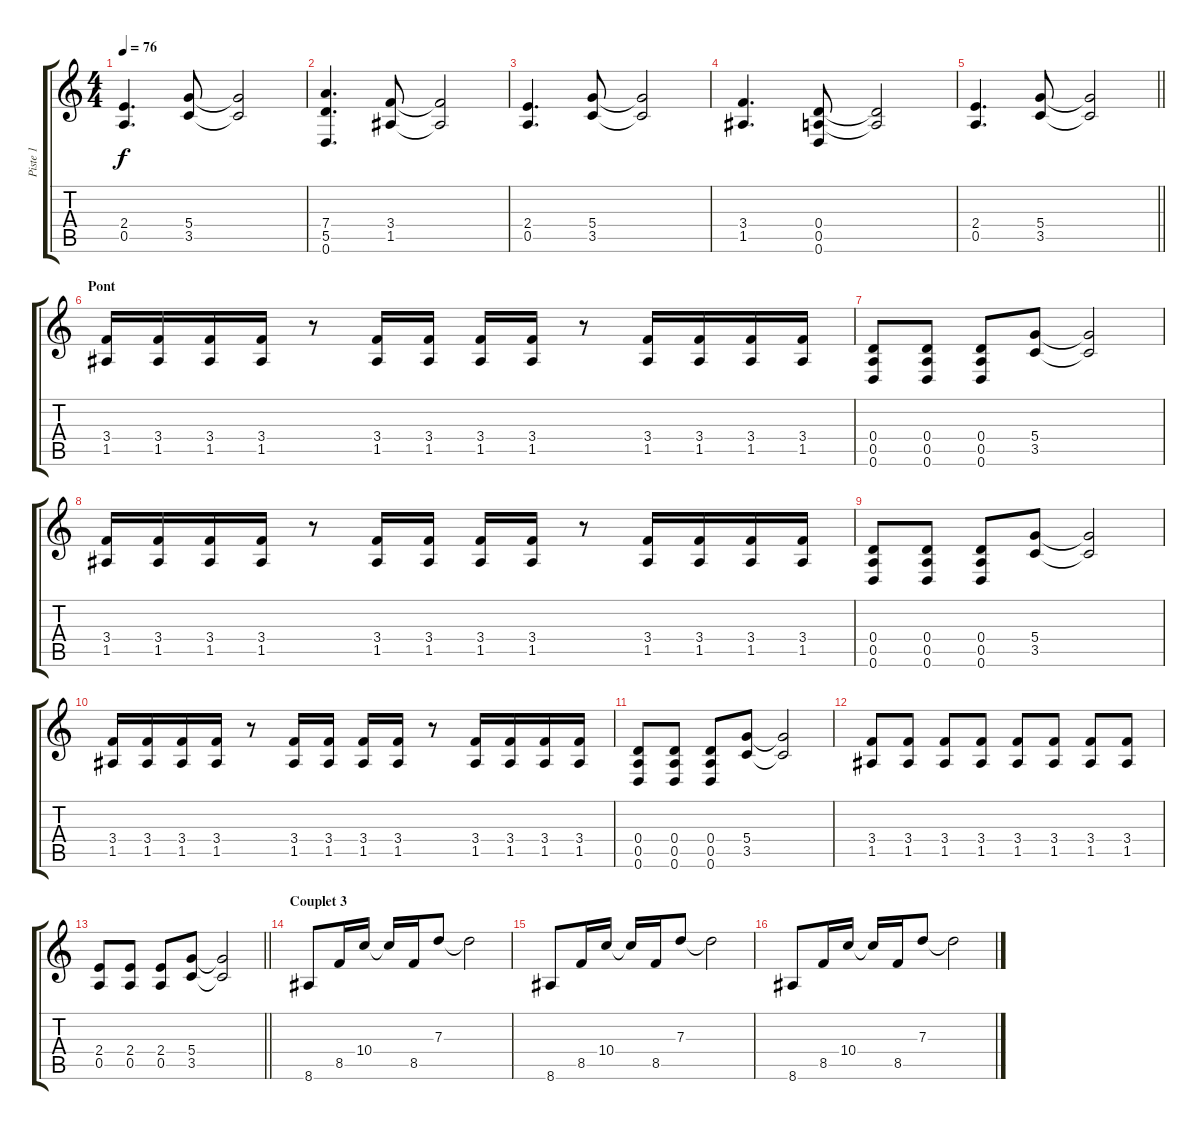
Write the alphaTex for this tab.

\track ("Piste 1" "Piste 1") {instrument acousticguitarsteel}
\staff {score tabs}
\tuning (E4 B3 G3 D3 A2 D2) {hide}
\ts (4 4)
\tempo 76
\clef g2
\ks c
(2.4 0.5).4{d dy f} (5.4 3.5).8 (5.4{t} 3.5{t}).2 |
(7.4 5.5 0.6).4{d instrument acousticguitarsteel} (3.4 1.5).8 (3.4{t} 1.5{t}).2 |
(2.4 0.5).4{d} (5.4 3.5).8 (5.4{t} 3.5{t}).2 |
(3.4 1.5).4{d} (0.4 0.5 0.6).8 (0.4{t} 0.5{t}).2 |
\barLineRight lightlight
(2.4 0.5).4{d} (5.4 3.5).8 (5.4{t} 3.5{t}).2 |
\section ("" "Pont")
(3.4 1.5).16 (3.4 1.5).16 (3.4 1.5).16 (3.4 1.5).16 r.8 (3.4 1.5).16 (3.4 1.5).16 (3.4 1.5).16 (3.4 1.5).16 r.8 (3.4 1.5).16 (3.4 1.5).16 (3.4 1.5).16 (3.4 1.5).16 |
(0.4 0.5 0.6).8 (0.4 0.5 0.6).8 (0.4 0.5 0.6).8 (5.4 3.5).8 (5.4{t} 3.5{t}).2 |
(3.4 1.5).16 (3.4 1.5).16 (3.4 1.5).16 (3.4 1.5).16 r.8 (3.4 1.5).16 (3.4 1.5).16 (3.4 1.5).16 (3.4 1.5).16 r.8 (3.4 1.5).16 (3.4 1.5).16 (3.4 1.5).16 (3.4 1.5).16 |
(0.4 0.5 0.6).8 (0.4 0.5 0.6).8 (0.4 0.5 0.6).8 (5.4 3.5).8 (5.4{t} 3.5{t}).2 |
(3.4 1.5).16 (3.4 1.5).16 (3.4 1.5).16 (3.4 1.5).16 r.8 (3.4 1.5).16 (3.4 1.5).16 (3.4 1.5).16 (3.4 1.5).16 r.8 (3.4 1.5).16 (3.4 1.5).16 (3.4 1.5).16 (3.4 1.5).16 |
(0.4 0.5 0.6).8 (0.4 0.5 0.6).8 (0.4 0.5 0.6).8 (5.4 3.5).8 (5.4{t} 3.5{t}).2 |
(3.4 1.5).8 (3.4 1.5).8 (3.4 1.5).8 (3.4 1.5).8 (3.4 1.5).8 (3.4 1.5).8 (3.4 1.5).8 (3.4 1.5).8 |
\barLineRight lightlight
(2.4 0.5).8 (2.4 0.5).8 (2.4 0.5).8 (5.4 3.5).8 (5.4{t} 3.5{t}).2 |
\section ("" "Couplet 3")
8.6.8{instrument acousticguitarsteel} 8.5.16 10.4.16 10.4{t}.16 8.5.16 7.3.8 7.3{t}.2 |
8.6.8 8.5.16 10.4.16 10.4{t}.16 8.5.16 7.3.8 7.3{t}.2 |
8.6.8 8.5.16 10.4.16 10.4{t}.16 8.5.16 7.3.8 7.3{t}.2
